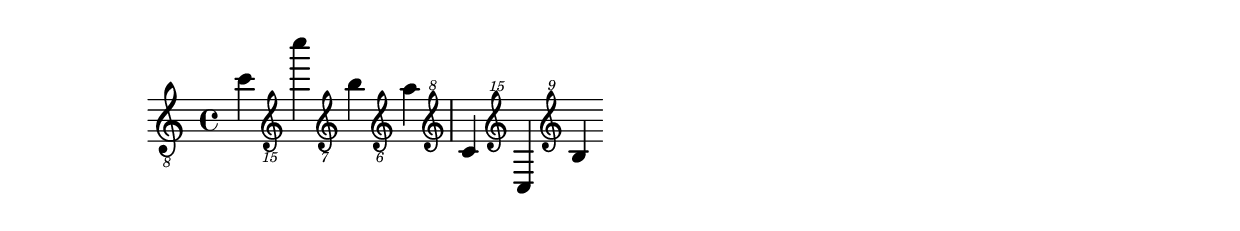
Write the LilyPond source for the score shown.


\version "2.1.28" \header {

    texidoc = "Octavation signs may be added to clefs.  These
octavation signs may be placed below or above (meaning an octave
higher or lower), and can take any value, including 15 for two octaves."

}

\score { \notes

	\relative c'' {

	    \clef "G_8"
	    c4
	    \clef "G_15"
	    c4
	    \clef "G_7"
	    c4
	    \clef "G_6"
	    c4 
	    \clef "G^8"
	    c4 
	    \clef "G^15"
	    c4 
	    \clef "G^9"
	    c4 
}
	 \paper { raggedright = ##t  }
	     }
